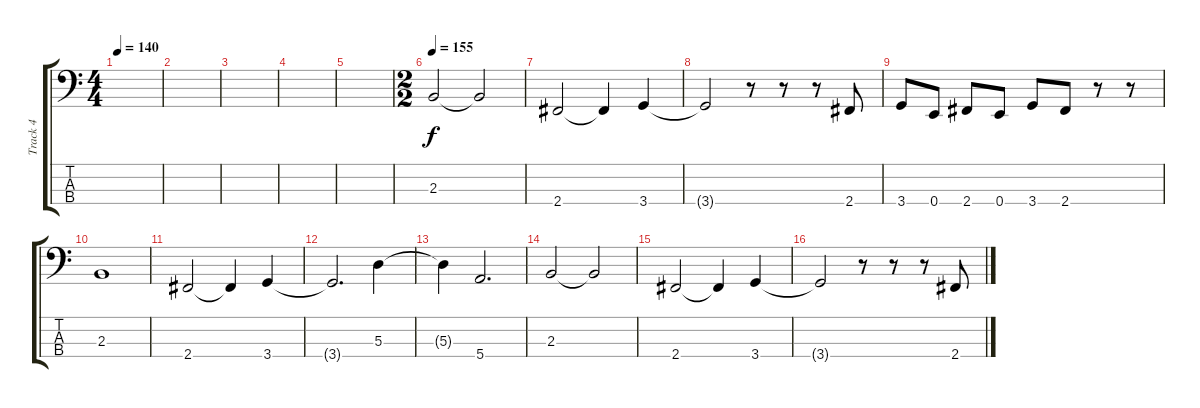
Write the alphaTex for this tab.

\track ("Track 4" "Track 4") {instrument electricbasspick}
\staff {score tabs}
\tuning (G2 D2 A1 E1) {hide}
\ts (4 4)
\tempo 140
\clef f4
\ks c
|
|
|
|
|
\ts (2 2)
\tempo 155
2.3.2 2.3{t}.2 |
2.4.2 2.4{t}.4 3.4.4 |
3.4{t}.2 r.8 r.8 r.8 2.4.8 |
3.4.8 0.4.8 2.4.8 0.4.8 3.4.8 2.4.8 r.8 r.8 |
2.3.1 |
2.4.2 2.4{t}.4 3.4.4 |
3.4{t}.2{d} 5.3.4 |
5.3{t}.4 5.4.2{d} |
2.3.2 2.3{t}.2 |
2.4.2 2.4{t}.4 3.4.4 |
3.4{t}.2 r.8 r.8 r.8 2.4.8
